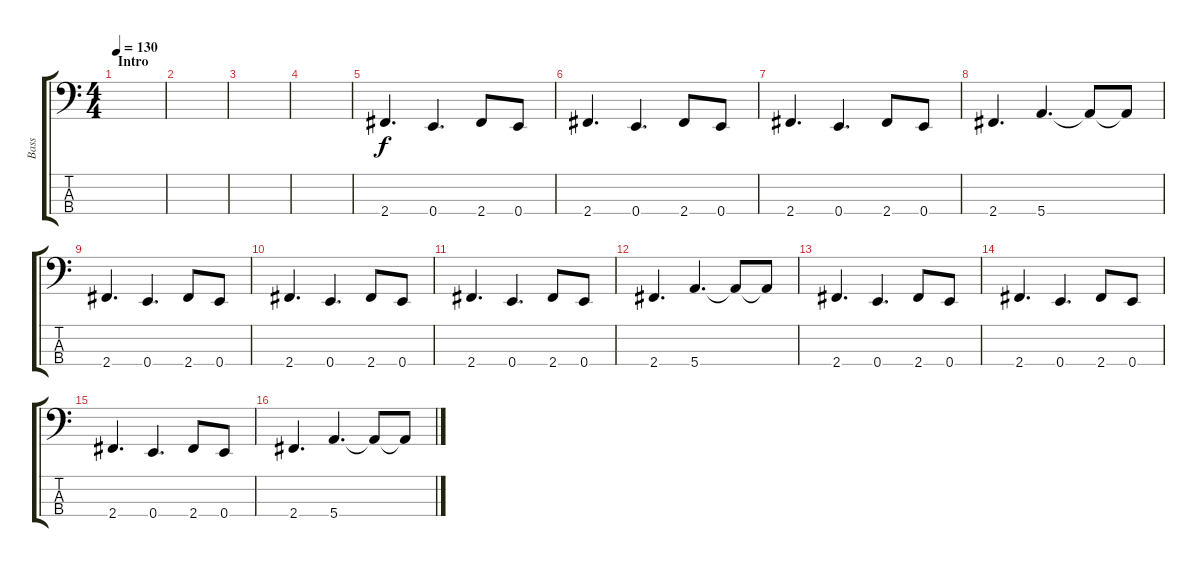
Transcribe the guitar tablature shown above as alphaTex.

\track ("Bass" "Bass") {instrument electricbassfinger}
\staff {score tabs}
\tuning (G2 D2 A1 E1) {hide}
\ts (4 4)
\section ("" "Intro")
\tempo 130
\clef f4
\ks c
|
|
|
|
2.4.4{d} 0.4.4{d} 2.4.8 0.4.8 |
2.4.4{d} 0.4.4{d} 2.4.8 0.4.8 |
2.4.4{d} 0.4.4{d} 2.4.8 0.4.8 |
2.4.4{d} 5.4.4{d} 5.4{t}.8 5.4{t}.8 |
2.4.4{d} 0.4.4{d} 2.4.8 0.4.8 |
2.4.4{d} 0.4.4{d} 2.4.8 0.4.8 |
2.4.4{d} 0.4.4{d} 2.4.8 0.4.8 |
2.4.4{d} 5.4.4{d} 5.4{t}.8 5.4{t}.8 |
2.4.4{d} 0.4.4{d} 2.4.8 0.4.8 |
2.4.4{d} 0.4.4{d} 2.4.8 0.4.8 |
2.4.4{d} 0.4.4{d} 2.4.8 0.4.8 |
2.4.4{d} 5.4.4{d} 5.4{t}.8 5.4{t}.8
